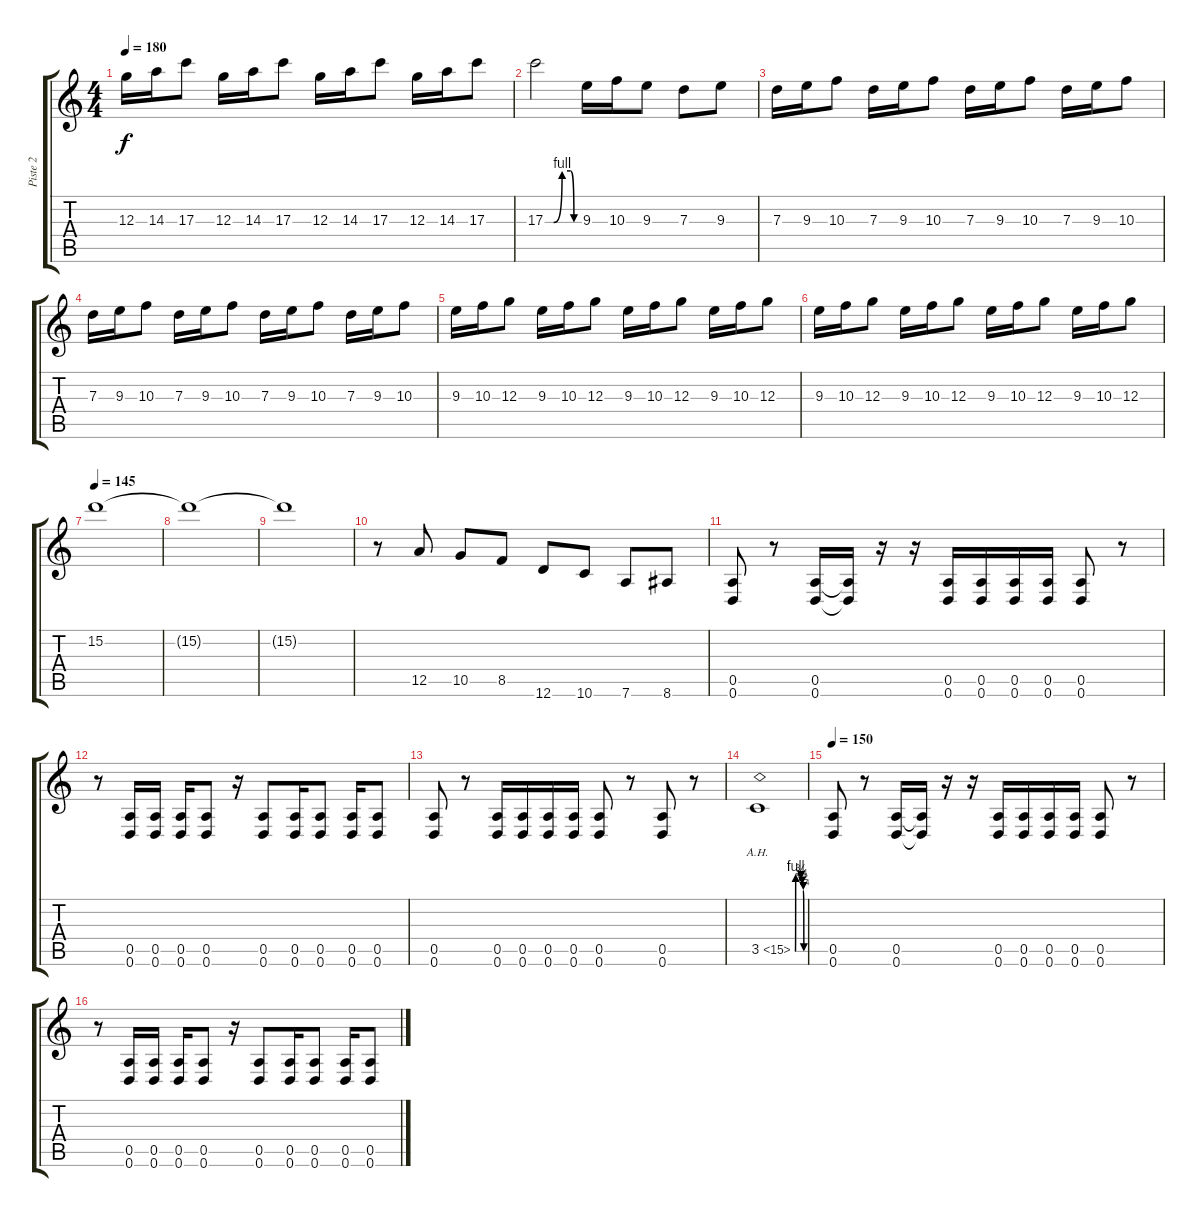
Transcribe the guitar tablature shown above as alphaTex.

\track ("Piste 2" "Piste 2") {instrument distortionguitar}
\staff {score tabs}
\tuning (E4 B3 G3 D3 A2 D2) {hide}
\ts (4 4)
\tempo 180
\clef g2
\ks c
12.3.16{dy f} 14.3.16 17.3.8 12.3.16 14.3.16 17.3.8 12.3.16 14.3.16 17.3.8 12.3.16 14.3.16 17.3.8 |
17.3{be (custom 0 0 15 0 30 4 45 4 51 0 60 0)}.2 9.3.16 10.3.16 9.3.8 7.3.8 9.3.8 |
7.3.16 9.3.16 10.3.8 7.3.16 9.3.16 10.3.8 7.3.16 9.3.16 10.3.8 7.3.16 9.3.16 10.3.8 |
7.3.16 9.3.16 10.3.8 7.3.16 9.3.16 10.3.8 7.3.16 9.3.16 10.3.8 7.3.16 9.3.16 10.3.8 |
9.3.16 10.3.16 12.3.8 9.3.16 10.3.16 12.3.8 9.3.16 10.3.16 12.3.8 9.3.16 10.3.16 12.3.8 |
9.3.16 10.3.16 12.3.8 9.3.16 10.3.16 12.3.8 9.3.16 10.3.16 12.3.8 9.3.16 10.3.16 12.3.8 |
\tempo 145
15.2.1{volume 0} |
15.2{t}.1 |
15.2{t}.1 |
r.8{volume 13} 12.5.8 10.5.8 8.5.8 12.6.8 10.6.8 7.6.8 8.6.8 |
(0.5 0.6).8 r.8 (0.5 0.6).16 (0.5{t} 0.6{t}).16 r.16 r.16 (0.5 0.6).16 (0.5 0.6).16 (0.5 0.6).16 (0.5 0.6).16 (0.5 0.6).8 r.8 |
r.8 (0.5 0.6).16 (0.5 0.6).16 (0.5 0.6).16 (0.5 0.6).8 r.16 (0.5 0.6).8 (0.5 0.6).16 (0.5 0.6).8 (0.5 0.6).16 (0.5 0.6).8 |
(0.5 0.6).8 r.8 (0.5 0.6).16 (0.5 0.6).16 (0.5 0.6).16 (0.5 0.6).16 (0.5 0.6).8 r.8 (0.5 0.6).8 r.8 |
3.5{be (custom 0 0 2 4 6 4 15 4 28 4 41 3 48 2 56 1 60 0) ah 12}.1 |
\tempo 150
(0.5 0.6).8 r.8 (0.5 0.6).16 (0.5{t} 0.6{t}).16 r.16 r.16 (0.5 0.6).16 (0.5 0.6).16 (0.5 0.6).16 (0.5 0.6).16 (0.5 0.6).8 r.8 |
r.8 (0.5 0.6).16 (0.5 0.6).16 (0.5 0.6).16 (0.5 0.6).8 r.16 (0.5 0.6).8 (0.5 0.6).16 (0.5 0.6).8 (0.5 0.6).16 (0.5 0.6).8
